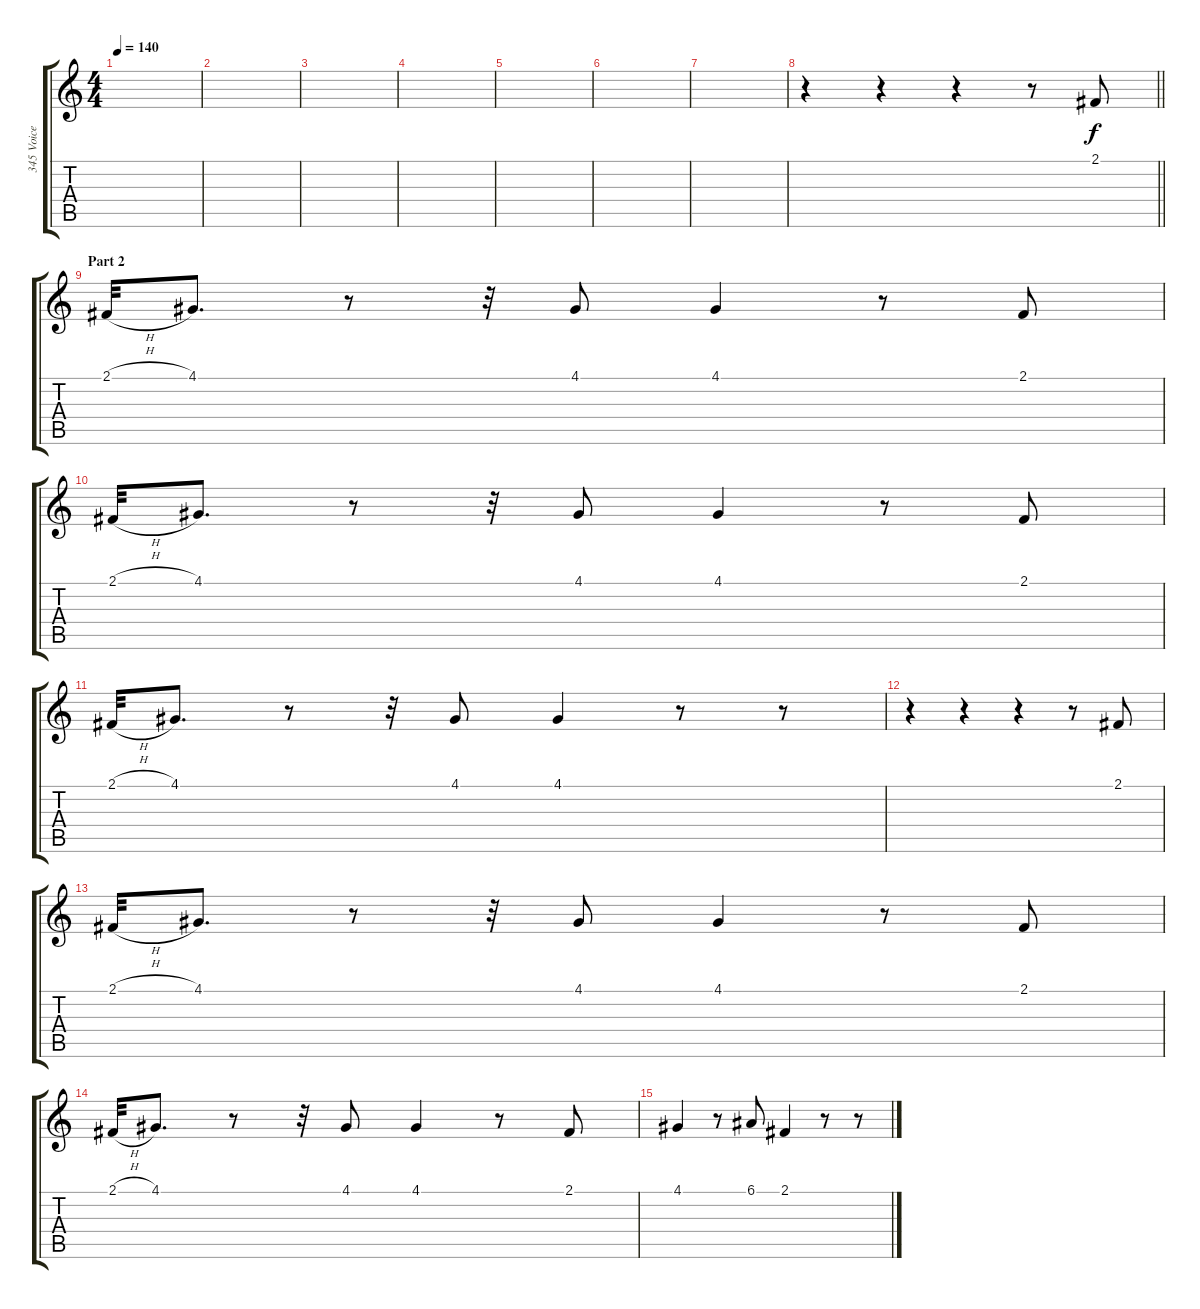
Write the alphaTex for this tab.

\track ("345 Voice" "345 Voice") {instrument pad7halo}
\staff {score tabs}
\tuning (E4 B3 G3 D3 A2 E2) {hide}
\ts (4 4)
\tempo 140
\clef g2
\ks c
|
|
|
|
|
|
|
\barLineRight lightlight
r.4 r.4 r.4 r.8 2.1.8 |
\section ("" "Part 2")
2.1{h}.32 4.1.8{d} r.8 r.32 4.1.8 4.1.4 r.8 2.1.8 |
2.1{h}.32 4.1.8{d} r.8 r.32 4.1.8 4.1.4 r.8 2.1.8 |
2.1{h}.32 4.1.8{d} r.8 r.32 4.1.8 4.1.4 r.8 r.8 |
r.4 r.4 r.4 r.8 2.1.8 |
2.1{h}.32 4.1.8{d} r.8 r.32 4.1.8 4.1.4 r.8 2.1.8 |
2.1{h}.32 4.1.8{d} r.8 r.32 4.1.8 4.1.4 r.8 2.1.8 |
4.1.4 r.8 6.1.8 2.1.4 r.8 r.8
